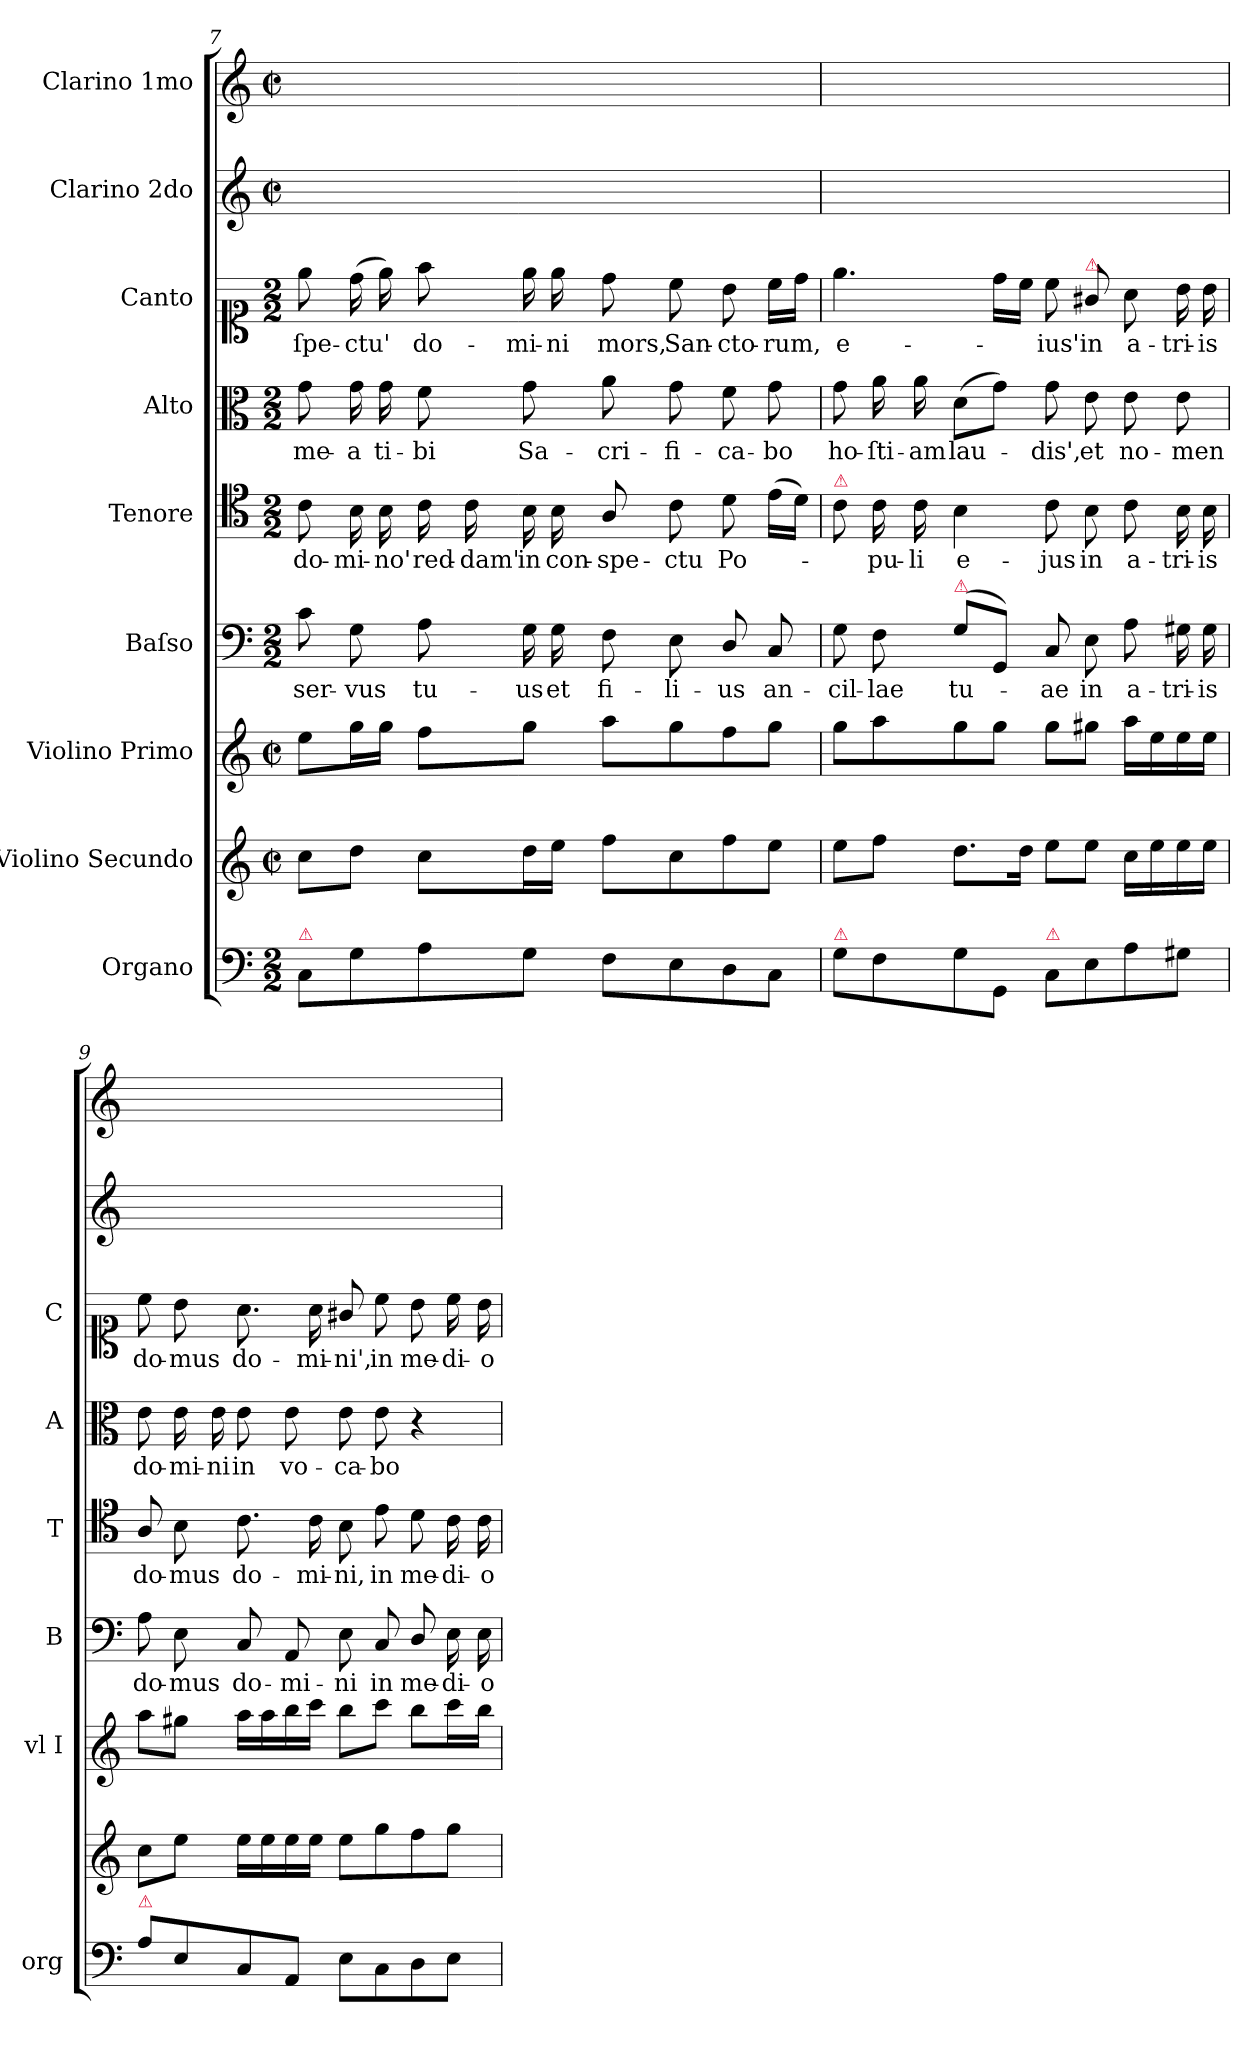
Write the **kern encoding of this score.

**kern	**kern	**kern	**kern	**text	**kern	**text	**kern	**text	**kern	**text	**kern	**kern
*part9	*part8	*part7	*part6	*part6	*part5	*part5	*part4	*part4	*part3	*part3	*part2	*part1
*staff9	*staff8	*staff7	*staff6	*staff6	*staff5	*staff5	*staff4	*staff4	*staff3	*staff3	*staff2	*staff1
*I"Organo	*I"Violino Secundo	*I"Violino Primo	*I"Baſso	*	*I"Tenore	*	*I"Alto	*	*I"Canto	*	*I"Clarino 2do	*I"Clarino 1mo
*I'org	*	*I'vl I	*I'B	*	*I'T	*	*I'A	*	*I'C	*	*	*
*clefF4	*clefG2	*clefG2	*clefF4	*	*clefC4	*	*clefC3	*	*clefC1	*	*clefG2	*clefG2
*k[]	*k[]	*k[]	*k[]	*	*k[]	*	*k[]	*	*k[]	*	*k[]	*k[]
*C:	*C:	*C:	*C:	*	*C:	*	*C:	*	*C:	*	*C:	*C:
*M2/2	*M2/2	*M2/2	*M2/2	*	*M2/2	*	*M2/2	*	*M2/2	*	*M2/2	*M2/2
*	*met(c|)	*met(c|)	*	*	*	*	*	*	*	*	*met(c|)	*met(c|)
=7	=7	=7	=7	=7	=7	=7	=7	=7	=7	=7	=7	=7
!LO:TX:a:color=crimson:t=⚠	!	!	!	!	!	!	!	!	!	!	!	!
8C/L	8cc\L	8ee\L	8c\	ser-	8c\	do-	8g\	me-	8ee\	-ſpe-	1ryy	1ryy
8G\	8dd\J	16gg\L	8G\	-vus	16B\	-mi-	16g\	-a	(>16dd\	-ctu'	.	.
.	.	16gg\JJ	.	.	16B\	-no'	16g\	ti-	16ee\)	.	.	.
8A\	8cc\L	8ff\L	8A\	tu-	16c\	red-	8f\	-bi	8ff\	do-	.	.
.	.	.	.	.	16c\	-dam'	.	.	.	.	.	.
8G\J	16dd\L	8gg\J	16G\	-us	16B\	in	8g\	Sa-	16ee\	-mi-	.	.
.	16ee\JJ	.	16G\	et	16B\	con-	.	.	16ee\	-ni	.	.
8F\L	8ff\L	8aa\L	8F\	fi-	8A/	-spe-	8a\	-cri-	8dd\	mors,	.	.
8E\	8cc\	8gg\	8E\	-li-	8c\	-ctu	8g\	-fi-	8cc\	San-	.	.
8D\	8ff\	8ff\	8D/	-us	8d\	Po-	8f\	-ca-	8b\	-cto-	.	.
8C\J	8ee\J	8gg\J	8C/	an-	(>16e\LL	.	8g\	-bo	16cc\LL	-rum,	.	.
.	.	.	.	.	16d\JJ)	.	.	.	16dd\JJ	.	.	.
=8	=8	=8	=8	=8	=8	=8	=8	=8	=8	=8	=8	=8
!	!	!	!	!	!LO:TX:a:color=crimson:t=⚠	!	!	!	!	!	!	!
!LO:TX:a:color=crimson:t=⚠	!	!	!	!	!	!	!	!	!	!	!	!
8G\L	8ee\L	8gg\L	8G\	-cil-	8c\	.	8g\	ho-	4.ee\	e-	1ryy	1ryy
8F\	8ff\J	8aa\	8F\	-lae	16c\	-pu-	16a\	-ſti-	.	.	.	.
.	.	.	.	.	16c\	-li	16a\	-am	.	.	.	.
!	!	!	!LO:TX:a:color=crimson:t=⚠	!	!	!	!	!	!	!	!	!
8G\	8.dd\L	8gg\	(>8G\L	tu-	4B\	e-	(>8d\L	lau-	.	.	.	.
8GG/J	.	8gg\J	8GG/J)	.	.	.	8g\J)	.	16dd\LL	.	.	.
.	16dd\Jk	.	.	.	.	.	.	.	16cc\JJ	.	.	.
!LO:TX:a:color=crimson:t=⚠	!	!	!	!	!	!	!	!	!	!	!	!
8C/L	8ee\L	8gg\L	8C/	-ae	8c\	-jus	8g\	-dis',	8cc\	-ius'	.	.
!	!	!	!	!	!	!	!	!	!LO:TX:a:color=crimson:t=⚠	!	!	!
8E\	8ee\J	8gg#X\J	8E\	in	8B\	in	8e\	et	8g#X/	in	.	.
8A\	16cc\LL	16aa\LL	8A\	a-	8c\	a-	8e\	no-	8a\	a-	.	.
.	16ee\	16ee\	.	.	.	.	.	.	.	.	.	.
8G#X\J	16ee\	16ee\	16G#X\	-tri-	16B\	-tri-	8e\	-men	16b\	-tri-	.	.
.	16ee\JJ	16ee\JJ	16G#\	-is	16B\	-is	.	.	16b\	-is	.	.
=9	=9	=9	=9	=9	=9	=9	=9	=9	=9	=9	=9	=9
!LO:TX:a:color=crimson:t=⚠	!	!	!	!	!	!	!	!	!	!	!	!
8A\L	8cc\L	8aa\L	8A\	do-	8A/	do-	8e\	do-	8cc\	do-	1ryy	1ryy
8E\	8ee\J	8gg#X\J	8E\	-mus	8B\	-mus	16e\	-mi-	8b\	-mus	.	.
.	.	.	.	.	.	.	16e\	-ni	.	.	.	.
8C/	16ee\LL	16aa\LL	8C/	do-	8.c\	do-	8e\	in	8.a\	do-	.	.
.	16ee\	16aa\	.	.	.	.	.	.	.	.	.	.
8AA/J	16ee\	16bb\	8AA/	-mi-	.	.	8e\	vo-	.	.	.	.
.	16ee\JJ	16ccc\JJ	.	.	16c\	-mi-	.	.	16a\	-mi-	.	.
8E\L	8ee\L	8bb\L	8E\	-ni	8B\	-ni,	8e\	-ca-	8g#X/	-ni',	.	.
8C\	8gg\	8ccc\J	8C/	in	8e\	in	8e\	-bo	8cc\	in	.	.
8D\	8ff\	8bb\L	8D/	me-	8d\	me-	4r	.	8b\	me-	.	.
8E\J	8gg\J	16ccc\L	16E\	-di-	16c\	-di-	.	.	16cc\	-di-	.	.
.	.	16bb\JJ	16E\	-o	16c\	-o	.	.	16b\	-o	.	.
=	=	=	=	=	=	=	=	=	=	=	=	=
*-	*-	*-	*-	*-	*-	*-	*-	*-	*-	*-	*-	*-
